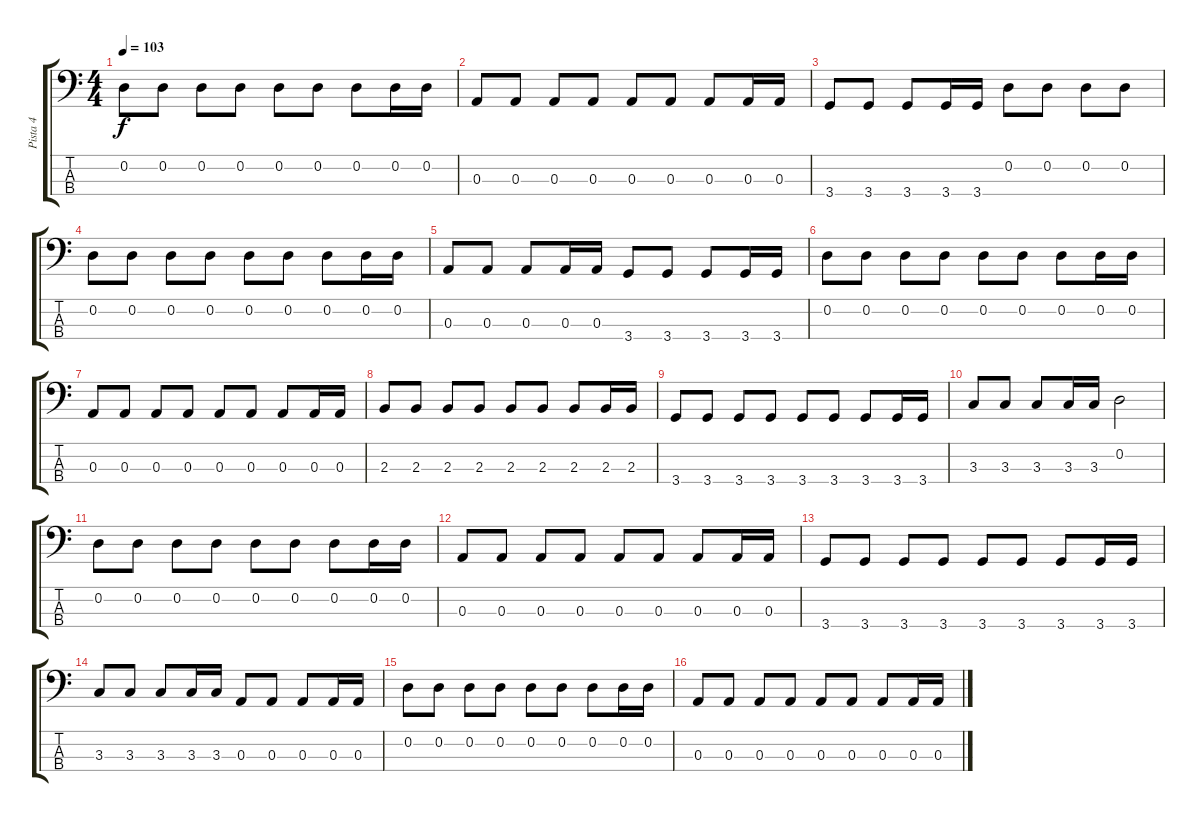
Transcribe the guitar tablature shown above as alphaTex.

\track ("Pista 4" "Pista 4") {instrument electricbasspick}
\staff {score tabs}
\tuning (G2 D2 A1 E1) {hide}
\ts (4 4)
\tempo 103
\clef f4
\ks c
0.2.8{dy f} 0.2.8 0.2.8 0.2.8 0.2.8 0.2.8 0.2.8 0.2.16 0.2.16 |
0.3.8 0.3.8 0.3.8 0.3.8 0.3.8 0.3.8 0.3.8 0.3.16 0.3.16 |
3.4.8 3.4.8 3.4.8 3.4.16 3.4.16 0.2.8 0.2.8 0.2.8 0.2.8 |
0.2.8 0.2.8 0.2.8 0.2.8 0.2.8 0.2.8 0.2.8 0.2.16 0.2.16 |
0.3.8 0.3.8 0.3.8 0.3.16 0.3.16 3.4.8 3.4.8 3.4.8 3.4.16 3.4.16 |
0.2.8 0.2.8 0.2.8 0.2.8 0.2.8 0.2.8 0.2.8 0.2.16 0.2.16 |
0.3.8 0.3.8 0.3.8 0.3.8 0.3.8 0.3.8 0.3.8 0.3.16 0.3.16 |
2.3.8 2.3.8 2.3.8 2.3.8 2.3.8 2.3.8 2.3.8 2.3.16 2.3.16 |
3.4.8 3.4.8 3.4.8 3.4.8 3.4.8 3.4.8 3.4.8 3.4.16 3.4.16 |
3.3.8 3.3.8 3.3.8 3.3.16 3.3.16 0.2.2 |
0.2.8 0.2.8 0.2.8 0.2.8 0.2.8 0.2.8 0.2.8 0.2.16 0.2.16 |
0.3.8 0.3.8 0.3.8 0.3.8 0.3.8 0.3.8 0.3.8 0.3.16 0.3.16 |
3.4.8 3.4.8 3.4.8 3.4.8 3.4.8 3.4.8 3.4.8 3.4.16 3.4.16 |
3.3.8 3.3.8 3.3.8 3.3.16 3.3.16 0.3.8 0.3.8 0.3.8 0.3.16 0.3.16 |
0.2.8 0.2.8 0.2.8 0.2.8 0.2.8 0.2.8 0.2.8 0.2.16 0.2.16 |
0.3.8 0.3.8 0.3.8 0.3.8 0.3.8 0.3.8 0.3.8 0.3.16 0.3.16
